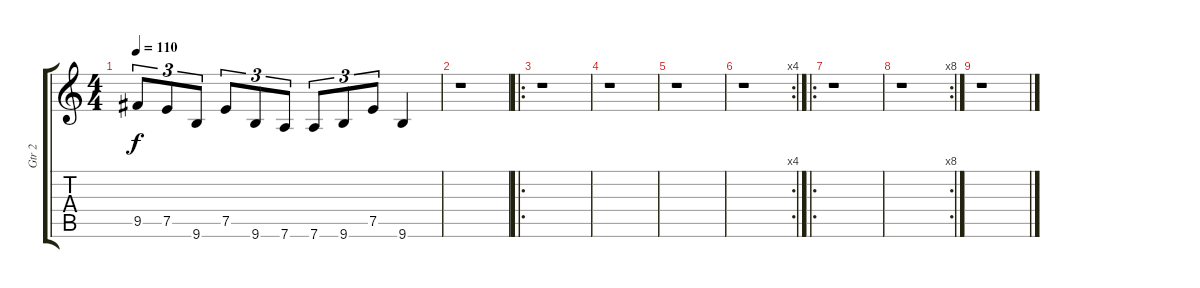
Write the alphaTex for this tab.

\track ("Gtr 2" "Gtr 2") {instrument acousticguitarnylon}
\staff {score tabs}
\tuning (E4 B3 G3 D3 A2 D2) {hide}
\ts (4 4)
\tempo 110
\clef g2
\ks c
9.5.8{tu (3 2) dy f} 7.5.8{tu (3 2)} 9.6.8{tu (3 2)} 7.5.8{tu (3 2)} 9.6.8{tu (3 2)} 7.6.8{tu (3 2)} 7.6.8{tu (3 2)} 9.6.8{tu (3 2)} 7.5.8{tu (3 2)} 9.6.4 |
r.1 |
\ro
r.1 |
r.1 |
r.1 |
\rc 4
r.1 |
\ro
r.1 |
\rc 8
r.1 |
r.1
